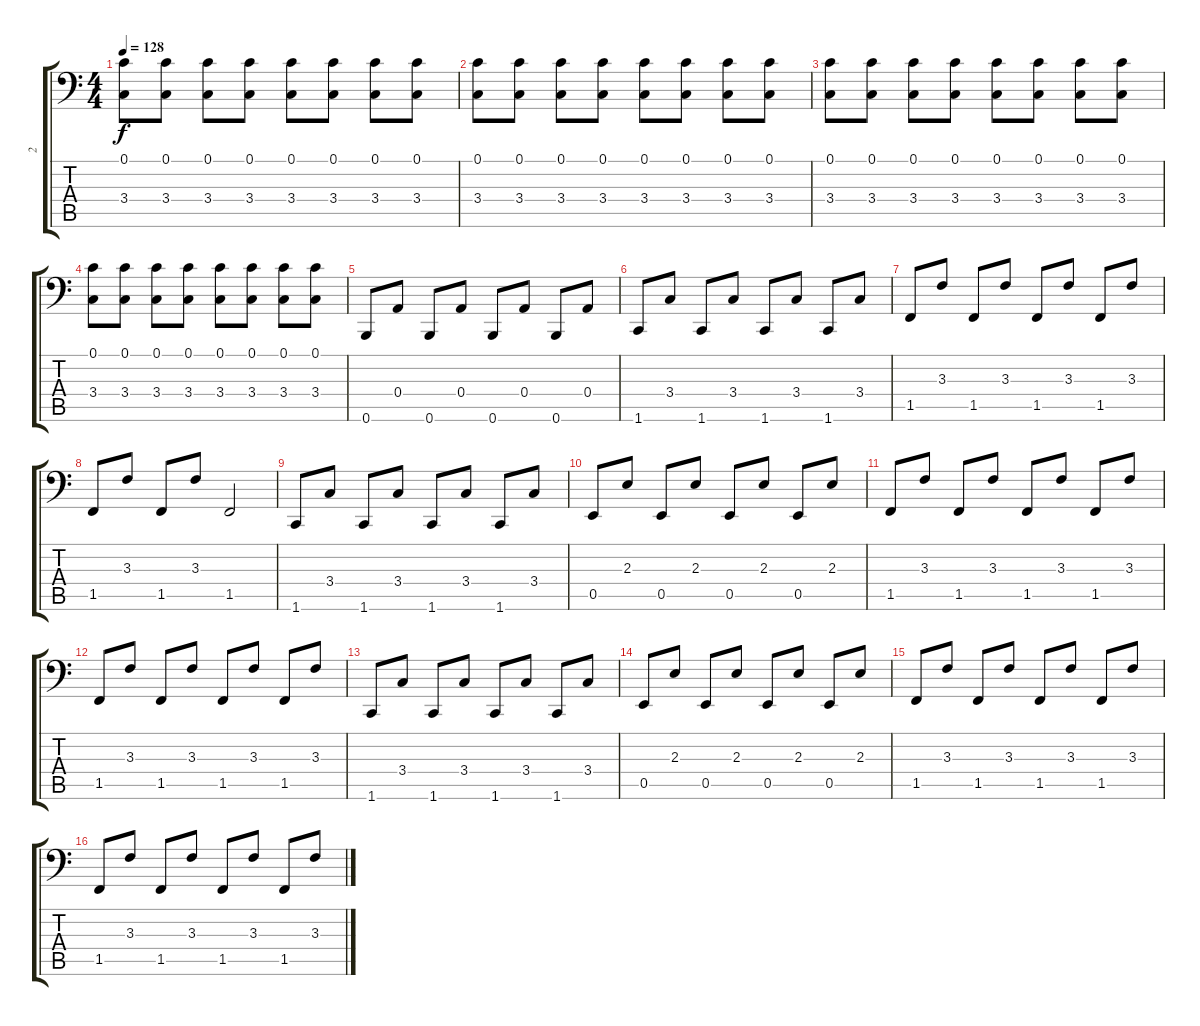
\track ("2" "2") {instrument electricbassfinger}
\staff {score tabs}
\tuning (C3 G2 D2 A1 E1 B0) {hide}
\ts (4 4)
\tempo 128
\clef f4
\ks c
(0.1 3.4).8{dy f} (0.1 3.4).8 (0.1 3.4).8 (0.1 3.4).8 (0.1 3.4).8 (0.1 3.4).8 (0.1 3.4).8 (0.1 3.4).8 |
(0.1 3.4).8 (0.1 3.4).8 (0.1 3.4).8 (0.1 3.4).8 (0.1 3.4).8 (0.1 3.4).8 (0.1 3.4).8 (0.1 3.4).8 |
(0.1 3.4).8 (0.1 3.4).8 (0.1 3.4).8 (0.1 3.4).8 (0.1 3.4).8 (0.1 3.4).8 (0.1 3.4).8 (0.1 3.4).8 |
(0.1 3.4).8 (0.1 3.4).8 (0.1 3.4).8 (0.1 3.4).8 (0.1 3.4).8 (0.1 3.4).8 (0.1 3.4).8 (0.1 3.4).8 |
0.6.8 0.4.8 0.6.8 0.4.8 0.6.8 0.4.8 0.6.8 0.4.8 |
1.6.8 3.4.8 1.6.8 3.4.8 1.6.8 3.4.8 1.6.8 3.4.8 |
1.5.8 3.3.8 1.5.8 3.3.8 1.5.8 3.3.8 1.5.8 3.3.8 |
1.5.8 3.3.8 1.5.8 3.3.8 1.5.2 |
1.6.8 3.4.8 1.6.8 3.4.8 1.6.8 3.4.8 1.6.8 3.4.8 |
0.5.8 2.3.8 0.5.8 2.3.8 0.5.8 2.3.8 0.5.8 2.3.8 |
1.5.8 3.3.8 1.5.8 3.3.8 1.5.8 3.3.8 1.5.8 3.3.8 |
1.5.8 3.3.8 1.5.8 3.3.8 1.5.8 3.3.8 1.5.8 3.3.8 |
1.6.8 3.4.8 1.6.8 3.4.8 1.6.8 3.4.8 1.6.8 3.4.8 |
0.5.8 2.3.8 0.5.8 2.3.8 0.5.8 2.3.8 0.5.8 2.3.8 |
1.5.8 3.3.8 1.5.8 3.3.8 1.5.8 3.3.8 1.5.8 3.3.8 |
1.5.8 3.3.8 1.5.8 3.3.8 1.5.8 3.3.8 1.5.8 3.3.8
